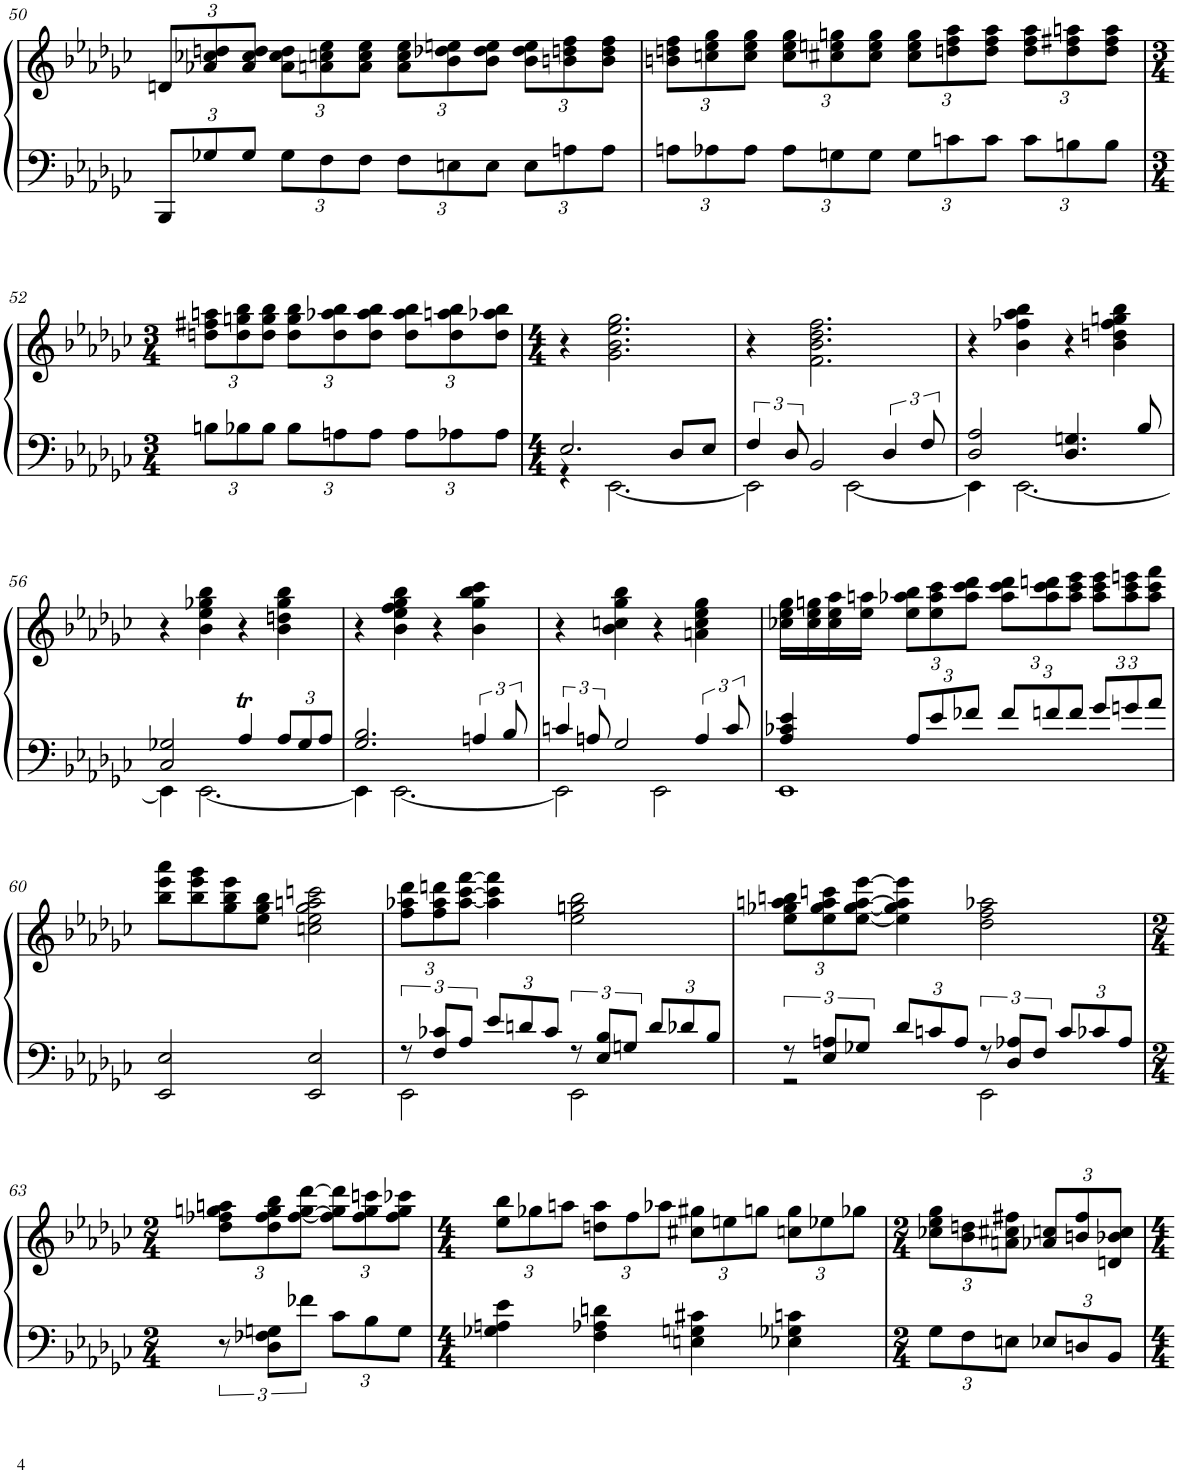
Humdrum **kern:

**kern	**kern
*part1	*part1
*staff2	*staff1
*I"Piano	*
*I'Pno.	*
!!LO:PB:g=z
*clefF4	*clefG2
*k[b-e-a-d-g-c-]	*k[b-e-a-d-g-c-]
*M4/4	*M4/4
*Xbrackettup	*Xbrackettup
=50	=50
12BBB-/L	12dn/L
12G-X/	12a-X/ 12cc-X/ 12ddn/
12G-/J	12a-/ 12cc-/ 12dd/J
12G-\L	12a-\ 12cc-\ 12dd\L
12F\	12an\ 12ccn\ 12ee-\
12F\J	12a\ 12cc\ 12ee-\J
12F\L	12a\ 12cc\ 12ee-\L
12En\	12b-\ 12dd-X\ 12een\
12E\J	12b-\ 12dd-\ 12ee\J
12E\L	12b-\ 12dd-\ 12ee\L
12An\	12bn\ 12ddn\ 12ff\
12A\J	12b\ 12dd\ 12ff\J
=51	=51
12An\L	12bn\ 12ddn\ 12ff\L
12A-X\	12ccn\ 12ee-\ 12gg-\
12A-\J	12cc\ 12ee-\ 12gg-\J
12A-\L	12cc\ 12ee-\ 12gg-\L
12Gn\	12cc#X\ 12een\ 12ggn\
12G\J	12cc#\ 12ee\ 12gg\J
12G\L	12cc#\ 12ee\ 12gg\L
12cn\	12ddn\ 12ff\ 12aa-\
12c\J	12dd\ 12ff\ 12aa-\J
12c\L	12dd\ 12ff\ 12aa-\L
12Bn\	12dd\ 12ff#X\ 12aan\
12B\J	12dd\ 12ff#\ 12aa\J
!!LO:LB:g=z
=52	=52
*M3/4	*M3/4
12Bn\L	12ddn\ 12ff#X\ 12aan\L
12B-X\	12dd\ 12ggn\ 12bb-\
12B-\J	12dd\ 12gg\ 12bb-\J
12B-\L	12dd\ 12gg\ 12bb-\L
12An\	12dd\ 12aa-X\ 12bb-\
12A\J	12dd\ 12aa-\ 12bb-\J
12A\L	12dd\ 12aa-\ 12bb-\L
12A-X\	12dd\ 12aan\ 12bb-\
12A-\J	12dd\ 12aa-X\ 12bb-\J
=53	=53
*M4/4	*M4/4
*^	*
2.E-/	4r	4r
.	[2.EE-\	2.g-\ 2.b-\ 2.ee-\ 2.gg-\
8D-/L	.	.
8E-/J	.	.
=54	=54	=54
*brackettup	*	*
6F/	2EE-\]	4r
12D-/	.	.
2BB-/	.	2.f\ 2.b-\ 2.dd-\ 2.ff\
.	[2EE-\	.
6D-/	.	.
12F/	.	.
=55	=55	=55
2D-/ 2A-/	4EE-\]	4r
.	[2.EE-\	4b-\ 4ff-X\ 4aa-\ 4bb-\
4.D-/ 4.Gn/	.	4r
.	.	4b-\ 4ddn\ 4ff-\ 4ggn\ 4bb-\
8B-/	.	.
!!LO:LB:g=z
=56	=56	=56
2C-/ 2G-X/	4EE-\]	4r
.	[2.EE-\	4b-\ 4ee-\ 4gg-X\ 4bb-\
4A-T/	.	4r
*Xbrackettup	*	*
12A-/L	.	4b-\ 4ddn\ 4gg-\ 4bb-\
12G-/	.	.
12A-/J	.	.
=57	=57	=57
2.G-/ 2.B-/	4EE-\]	4r
.	[2.EE-\	4b-\ 4ee-\ 4ff\ 4gg-\ 4bb-\
.	.	4r
*brackettup	*	*
6An/	.	4b-\ 4gg-\ 4bb-\ 4ccc-\
12B-/	.	.
=58	=58	=58
6cn/	2EE-\]	4r
12An/	.	.
2G-/	.	4b-\ 4ccn\ 4gg-\ 4bb-\
.	2EE-\	4r
6A/	.	4an\ 4cc\ 4ee-\ 4gg-\
12c/	.	.
=59	=59	=59
4A-/ 4c-X/ 4e-/	1EE-	16cc-X\ 16ee-\ 16gg-\LL
.	.	16cc-\ 16ee-\ 16ggn\
.	.	16cc-\ 16ee-\ 16aa-\
.	.	16ee-\ 16aan\JJ
*Xbrackettup	*	*
12A-/L	.	12ee-\ 12aa-X\ 12bb-\L
12e-/	.	12ee-\ 12aa-\ 12ccc-\
12f-X/J	.	12aa-\ 12ccc-\ 12ddd-\J
12f-/L	.	12aa-\ 12ccc-\ 12ddd-\L
12fn/	.	12aa-\ 12ccc-\ 12dddn\
12f/J	.	12aa-\ 12ccc-\ 12eee-\J
12g-/L	.	12aa-\ 12ccc-\ 12eee-\L
12gn/	.	12aa-\ 12ccc-\ 12eeen\
12a-/J	.	12aa-\ 12ccc-\ 12fff\J
*v	*v	*
!!LO:LB:g=z
=60	=60
2EE-/ 2E-/	8bb-\ 8eee-\ 8aaa-\L
.	8bb-\ 8eee-\ 8ggg-\
.	8gg-\ 8bb-\ 8eee-\
.	8ee-\ 8gg-\ 8bb-\J
2EE-/ 2E-/	2ccn\ 2ee-\ 2gg-\ 2aan\ 2cccn\
=61	=61
*brackettup	*
*^	*
12r	2EE-\	12ff\ 12aa-X\ 12ddd-\L
12F/ 12c-X/L	.	12ff\ 12aa-\ 12dddn\
12A-/J	.	[12aa-\ [12ccc-\ [12fff\J
*Xbrackettup	*	*
12e-/L	.	4aa-\] 4ccc-\] 4fff\]
12dn/	.	.
12c-/J	.	.
*brackettup	*	*
12r	2EE-\	2ee-\ 2ggn\ 2bb-\
12E-/ 12B-/L	.	.
12Gn/J	.	.
*Xbrackettup	*	*
12d/L	.	.
12d-X/	.	.
12B-/J	.	.
=62	=62	=62
*brackettup	*	*
12r	2r	12ee-\ 12gg-X\ 12aan\ 12bbn\L
12E-/ 12An/L	.	12ee-\ 12gg-\ 12aa\ 12cccn\
12G-X/J	.	[12ee-\ [12gg-\ [12aa\ [12eee-\J
*Xbrackettup	*	*
12d-/L	.	4ee-\] 4gg-\] 4aa\] 4eee-\]
12cn/	.	.
12A/J	.	.
*brackettup	*	*
12r	2EE-\	2dd-\ 2ff\ 2aa-X\
12D-/ 12A-X/L	.	.
12F/J	.	.
*Xbrackettup	*	*
12c/L	.	.
12c-X/	.	.
12A-/J	.	.
*v	*v	*
!!LO:LB:g=z
=63	=63
*M2/4	*M2/4
*brackettup	*
12r	12dd-\ 12ff-X\ 12ggn\ 12aan\L
12D-\ 12F-X\ 12Gn\L	12dd-\ 12ff-\ 12gg\ 12bb-\
12f-X\J	[12ff-\ [12gg\ [12ddd-\J
*Xbrackettup	*
12c-\L	12ff-\] 12gg\] 12ddd-\]L
12B-\	12ff-\ 12gg\ 12cccn\
12G\J	12ff-\ 12gg\ 12ccc-X\J
=64	=64
*M4/4	*M4/4
4G-X\ 4An\ 4e-\	12ee-\ 12bb-\L
.	12gg-X\
.	12aan\J
4F\ 4A-X\ 4dn\	12ddn\ 12aa\L
.	12ff\
.	12aa-X\J
4En\ 4Gn\ 4c#X\	12cc#X\ 12gg#X\L
.	12een\
.	12ggn\J
4E-X\ 4G-X\ 4cn\	12ccn\ 12gg\L
.	12ee-X\
.	12gg-X\J
=65	=65
*M2/4	*M2/4
12G-\L	12cc-X\ 12ee-\ 12gg-\L
12F\	12b-\ 12ddn\
12En\J	12an\ 12cc#X\ 12ff#X\J
12E-X/L	12a-X/ 12ccn/L
12Dn/	12bn/ 12ff#/
12BB-/J	12dn/ 12b-X/ 12cc/J
=	=
*-	*-
